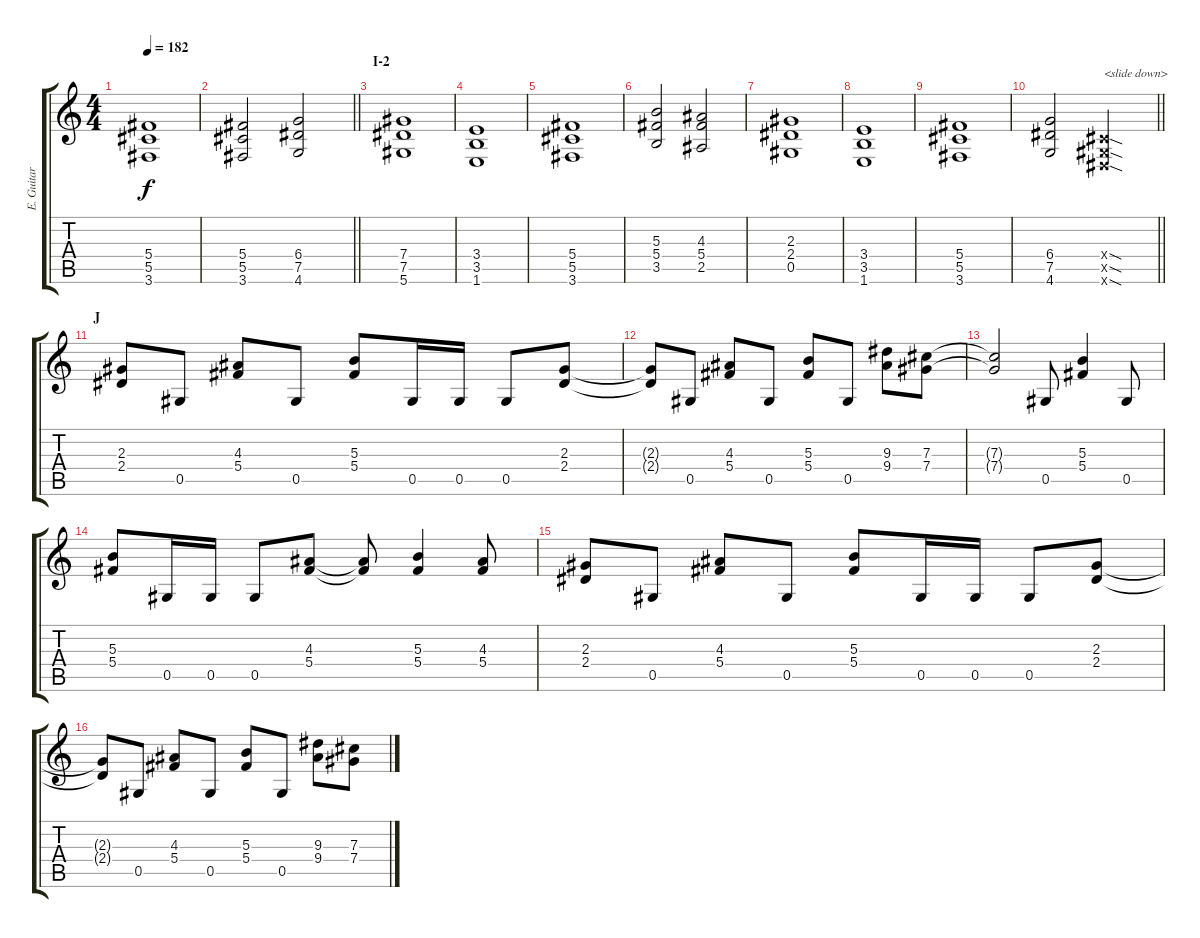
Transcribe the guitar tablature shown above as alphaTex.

\track ("E. Guitar II" "E. Guitar ") {instrument overdrivenguitar}
\staff {score tabs}
\tuning (Eb4 Bb3 Gb3 Db3 Ab2 Eb2) {hide}
\ts (4 4)
\tempo 182
\clef g2
\ks c
(5.4 5.5 3.6).1{dy f} |
\barLineRight lightlight
(5.4 5.5 3.6).2 (6.4 7.5 4.6).2 |
\section ("" "I-2")
(7.4 7.5 5.6).1 |
(3.4 3.5 1.6).1 |
(5.4 5.5 3.6).1 |
(5.3 5.4 3.5).2 (4.3 5.4 2.5).2 |
(2.3 2.4 0.5).1 |
(3.4 3.5 1.6).1 |
(5.4 5.5 3.6).1 |
\barLineRight lightlight
(6.4 7.5 4.6).2 (0.4{sod x} 0.5{sod x} 0.6{sod x}).2{txt "<slide down>"} |
\section ("" "J")
(2.3 2.4).8 0.5.8 (4.3 5.4).8 0.5.8 (5.3 5.4).8 0.5.16 0.5.16 0.5.8 (2.3 2.4).8 |
(2.3{t} 2.4{t}).8 0.5.8 (4.3 5.4).8 0.5.8 (5.3 5.4).8 0.5.8 (9.3 9.4).8 (7.3 7.4).8 |
(7.3{t} 7.4{t}).2 0.5.8 (5.3 5.4).4 0.5.8 |
(5.3 5.4).8 0.5.16 0.5.16 0.5.8 (4.3 5.4).8 (4.3{t} 5.4{t}).8 (5.3 5.4).4 (4.3 5.4).8 |
(2.3 2.4).8 0.5.8 (4.3 5.4).8 0.5.8 (5.3 5.4).8 0.5.16 0.5.16 0.5.8 (2.3 2.4).8 |
(2.3{t} 2.4{t}).8 0.5.8 (4.3 5.4).8 0.5.8 (5.3 5.4).8 0.5.8 (9.3 9.4).8 (7.3 7.4).8
